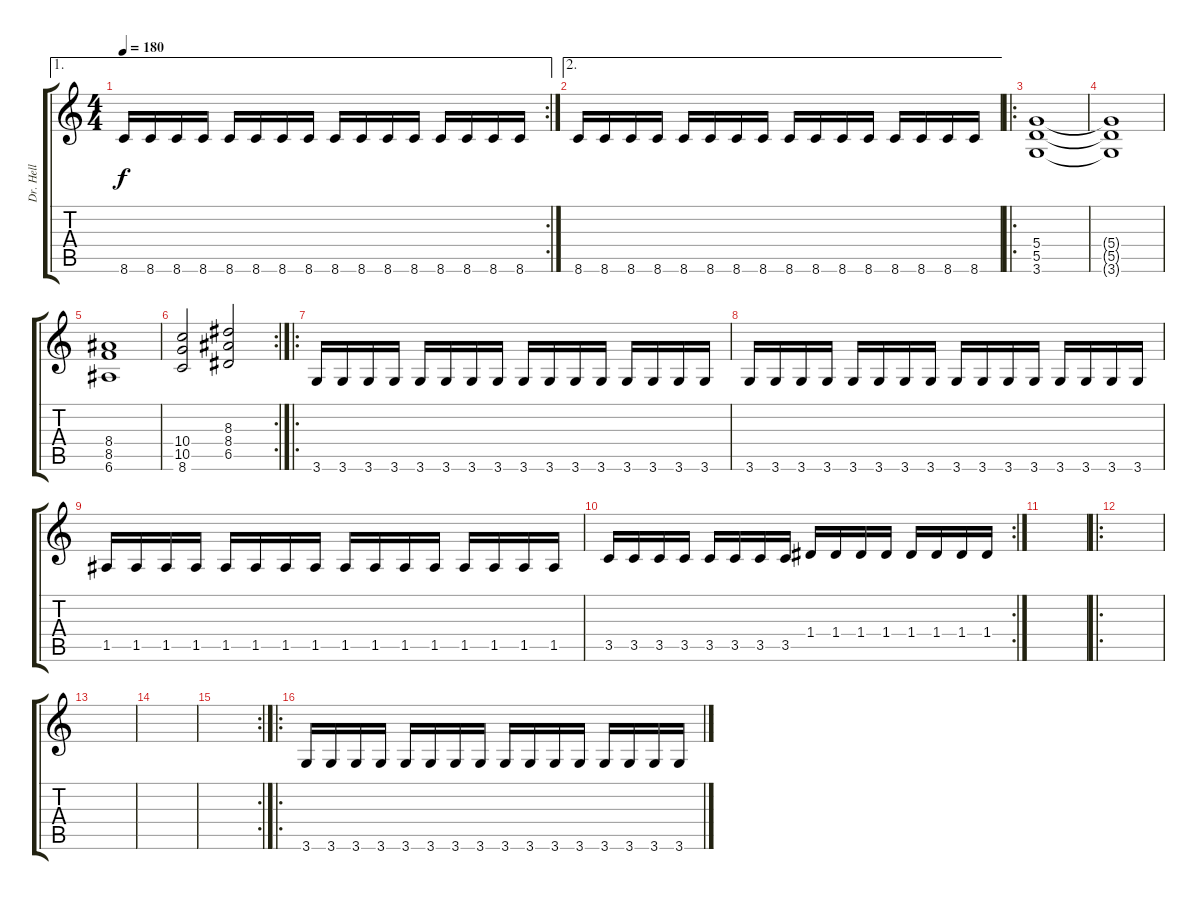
\track ("Dr. Hell" "Dr. Hell") {instrument distortionguitar}
\staff {score tabs}
\tuning (E4 B3 G3 D3 A2 E2) {hide}
\ae 1
\rc 2
\ts (4 4)
\tempo 180
\clef g2
\ks c
8.6.16{dy f} 8.6.16 8.6.16 8.6.16 8.6.16 8.6.16 8.6.16 8.6.16 8.6.16 8.6.16 8.6.16 8.6.16 8.6.16 8.6.16 8.6.16 8.6.16 |
\ae 2
8.6.16 8.6.16 8.6.16 8.6.16 8.6.16 8.6.16 8.6.16 8.6.16 8.6.16 8.6.16 8.6.16 8.6.16 8.6.16 8.6.16 8.6.16 8.6.16 |
\ro
(5.4 5.5 3.6).1 |
(5.4{t} 5.5{t} 3.6{t}).1 |
(8.4 8.5 6.6).1 |
\rc 2
(10.4 10.5 8.6).2 (8.3 8.4 6.5).2 |
\ro
3.6.16{volume 16 instrument distortionguitar} 3.6.16 3.6.16 3.6.16 3.6.16 3.6.16 3.6.16 3.6.16 3.6.16 3.6.16 3.6.16 3.6.16 3.6.16 3.6.16 3.6.16 3.6.16 |
3.6.16 3.6.16 3.6.16 3.6.16 3.6.16 3.6.16 3.6.16 3.6.16 3.6.16 3.6.16 3.6.16 3.6.16 3.6.16 3.6.16 3.6.16 3.6.16 |
1.5.16 1.5.16 1.5.16 1.5.16 1.5.16 1.5.16 1.5.16 1.5.16 1.5.16 1.5.16 1.5.16 1.5.16 1.5.16 1.5.16 1.5.16 1.5.16 |
\rc 2
3.5.16 3.5.16 3.5.16 3.5.16 3.5.16 3.5.16 3.5.16 3.5.16 1.4.16 1.4.16 1.4.16 1.4.16 1.4.16 1.4.16 1.4.16 1.4.16 |
|
\ro
|
|
|
\rc 2
|
\ro
3.6.16 3.6.16 3.6.16 3.6.16 3.6.16 3.6.16 3.6.16 3.6.16 3.6.16 3.6.16 3.6.16 3.6.16 3.6.16 3.6.16 3.6.16 3.6.16
